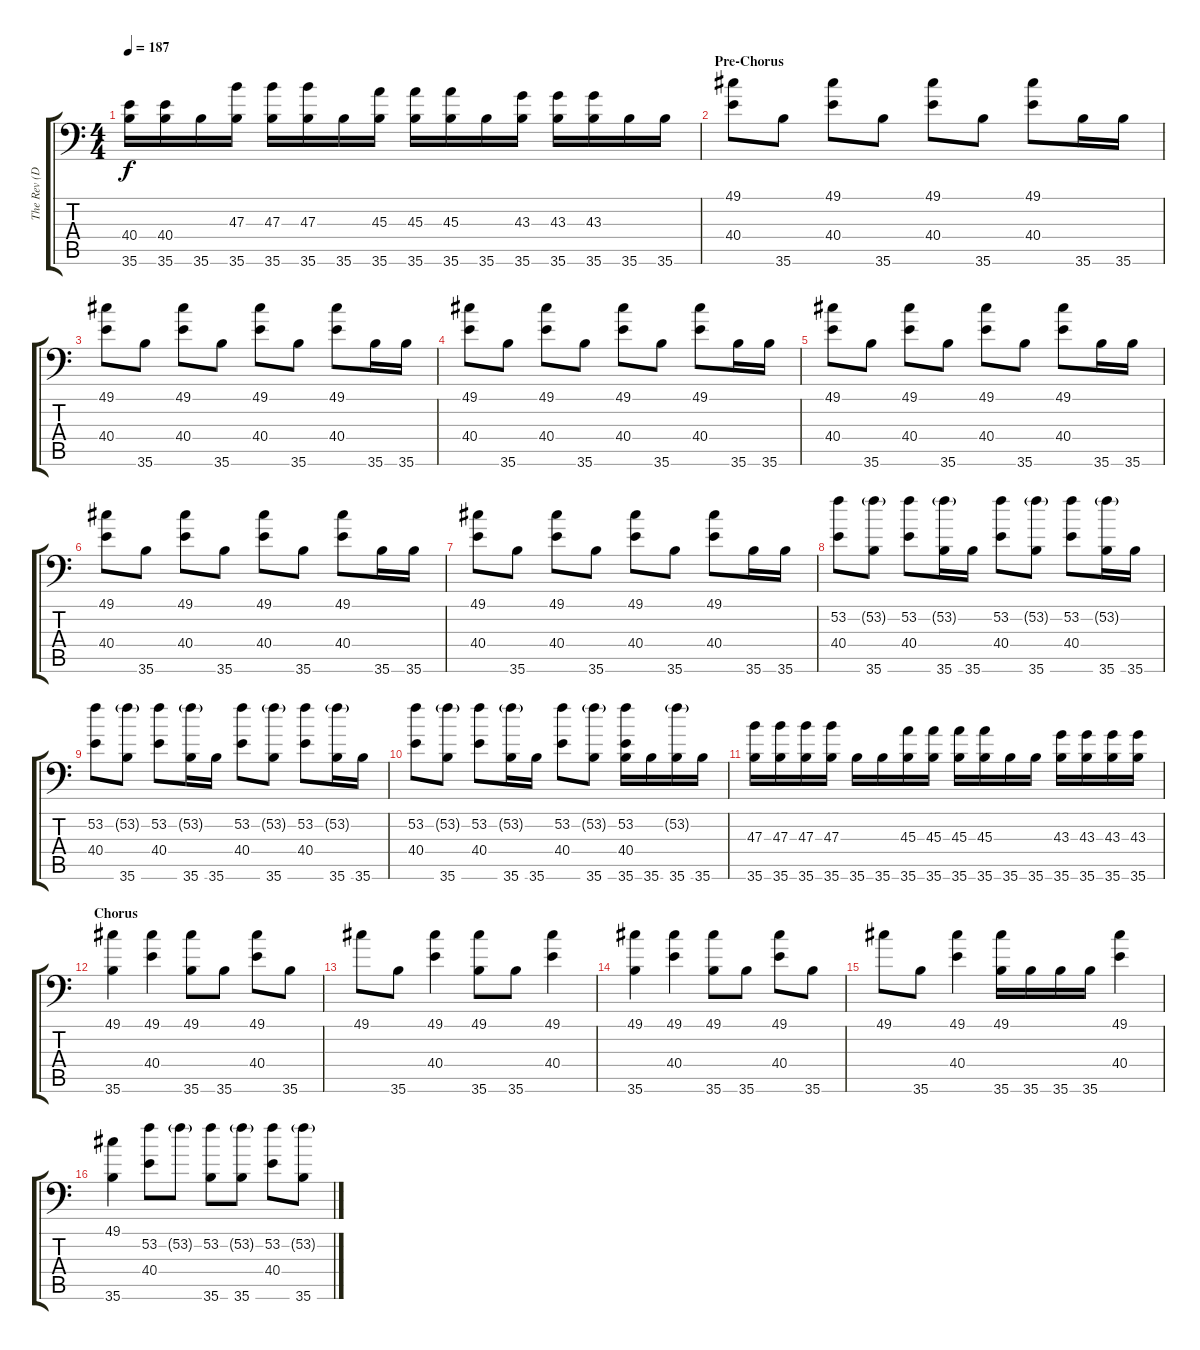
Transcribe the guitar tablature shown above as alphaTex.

\track ("The Rev (Drums)" "The Rev (D") {instrument acousticgrandpiano}
\staff {score tabs}
\tuning (C-1 C-1 C-1 C-1 C-1 C-1) {hide}
\ts (4 4)
\tempo 187
\clef f4
\ks c
(40.4 35.6).16{dy f} (40.4 35.6).16 35.6.16 (47.3 35.6).16 (47.3 35.6).16 (47.3 35.6).16 35.6.16 (45.3 35.6).16 (45.3 35.6).16 (45.3 35.6).16 35.6.16 (43.3 35.6).16 (43.3 35.6).16 (43.3 35.6).16 35.6.16 35.6.16 |
\section ("" "Pre-Chorus")
(49.1 40.4).8 35.6.8 (49.1 40.4).8 35.6.8 (49.1 40.4).8 35.6.8 (49.1 40.4).8 35.6.16 35.6.16 |
(49.1 40.4).8 35.6.8 (49.1 40.4).8 35.6.8 (49.1 40.4).8 35.6.8 (49.1 40.4).8 35.6.16 35.6.16 |
(49.1 40.4).8 35.6.8 (49.1 40.4).8 35.6.8 (49.1 40.4).8 35.6.8 (49.1 40.4).8 35.6.16 35.6.16 |
(49.1 40.4).8 35.6.8 (49.1 40.4).8 35.6.8 (49.1 40.4).8 35.6.8 (49.1 40.4).8 35.6.16 35.6.16 |
(49.1 40.4).8 35.6.8 (49.1 40.4).8 35.6.8 (49.1 40.4).8 35.6.8 (49.1 40.4).8 35.6.16 35.6.16 |
(49.1 40.4).8 35.6.8 (49.1 40.4).8 35.6.8 (49.1 40.4).8 35.6.8 (49.1 40.4).8 35.6.16 35.6.16 |
(53.2 40.4).8 (53.2{g} 35.6).8 (53.2 40.4).8 (53.2{g} 35.6).16 35.6.16 (53.2 40.4).8 (53.2{g} 35.6).8 (53.2 40.4).8 (53.2{g} 35.6).16 35.6.16 |
(53.2 40.4).8 (53.2{g} 35.6).8 (53.2 40.4).8 (53.2{g} 35.6).16 35.6.16 (53.2 40.4).8 (53.2{g} 35.6).8 (53.2 40.4).8 (53.2{g} 35.6).16 35.6.16 |
(53.2 40.4).8 (53.2{g} 35.6).8 (53.2 40.4).8 (53.2{g} 35.6).16 35.6.16 (53.2 40.4).8 (53.2{g} 35.6).8 (53.2 40.4 35.6).16 35.6.16 (53.2{g} 35.6).16 35.6.16 |
(47.3 35.6).16 (47.3 35.6).16 (47.3 35.6).16 (47.3 35.6).16 35.6.16 35.6.16 (45.3 35.6).16 (45.3 35.6).16 (45.3 35.6).16 (45.3 35.6).16 35.6.16 35.6.16 (43.3 35.6).16 (43.3 35.6).16 (43.3 35.6).16 (43.3 35.6).16 |
\section ("" "Chorus")
(49.1 35.6).4 (49.1 40.4).4 (49.1 35.6).8 35.6.8 (49.1 40.4).8 35.6.8 |
49.1.8 35.6.8 (49.1 40.4).4 (49.1 35.6).8 35.6.8 (49.1 40.4).4 |
(49.1 35.6).4 (49.1 40.4).4 (49.1 35.6).8 35.6.8 (49.1 40.4).8 35.6.8 |
49.1.8 35.6.8 (49.1 40.4).4 (49.1 35.6).16 35.6.16 35.6.16 35.6.16 (49.1 40.4).4 |
(49.1 35.6).4 (53.2 40.4).8 53.2{g}.8 (53.2 35.6).8 (53.2{g} 35.6).8 (53.2 40.4).8 (53.2{g} 35.6).8
